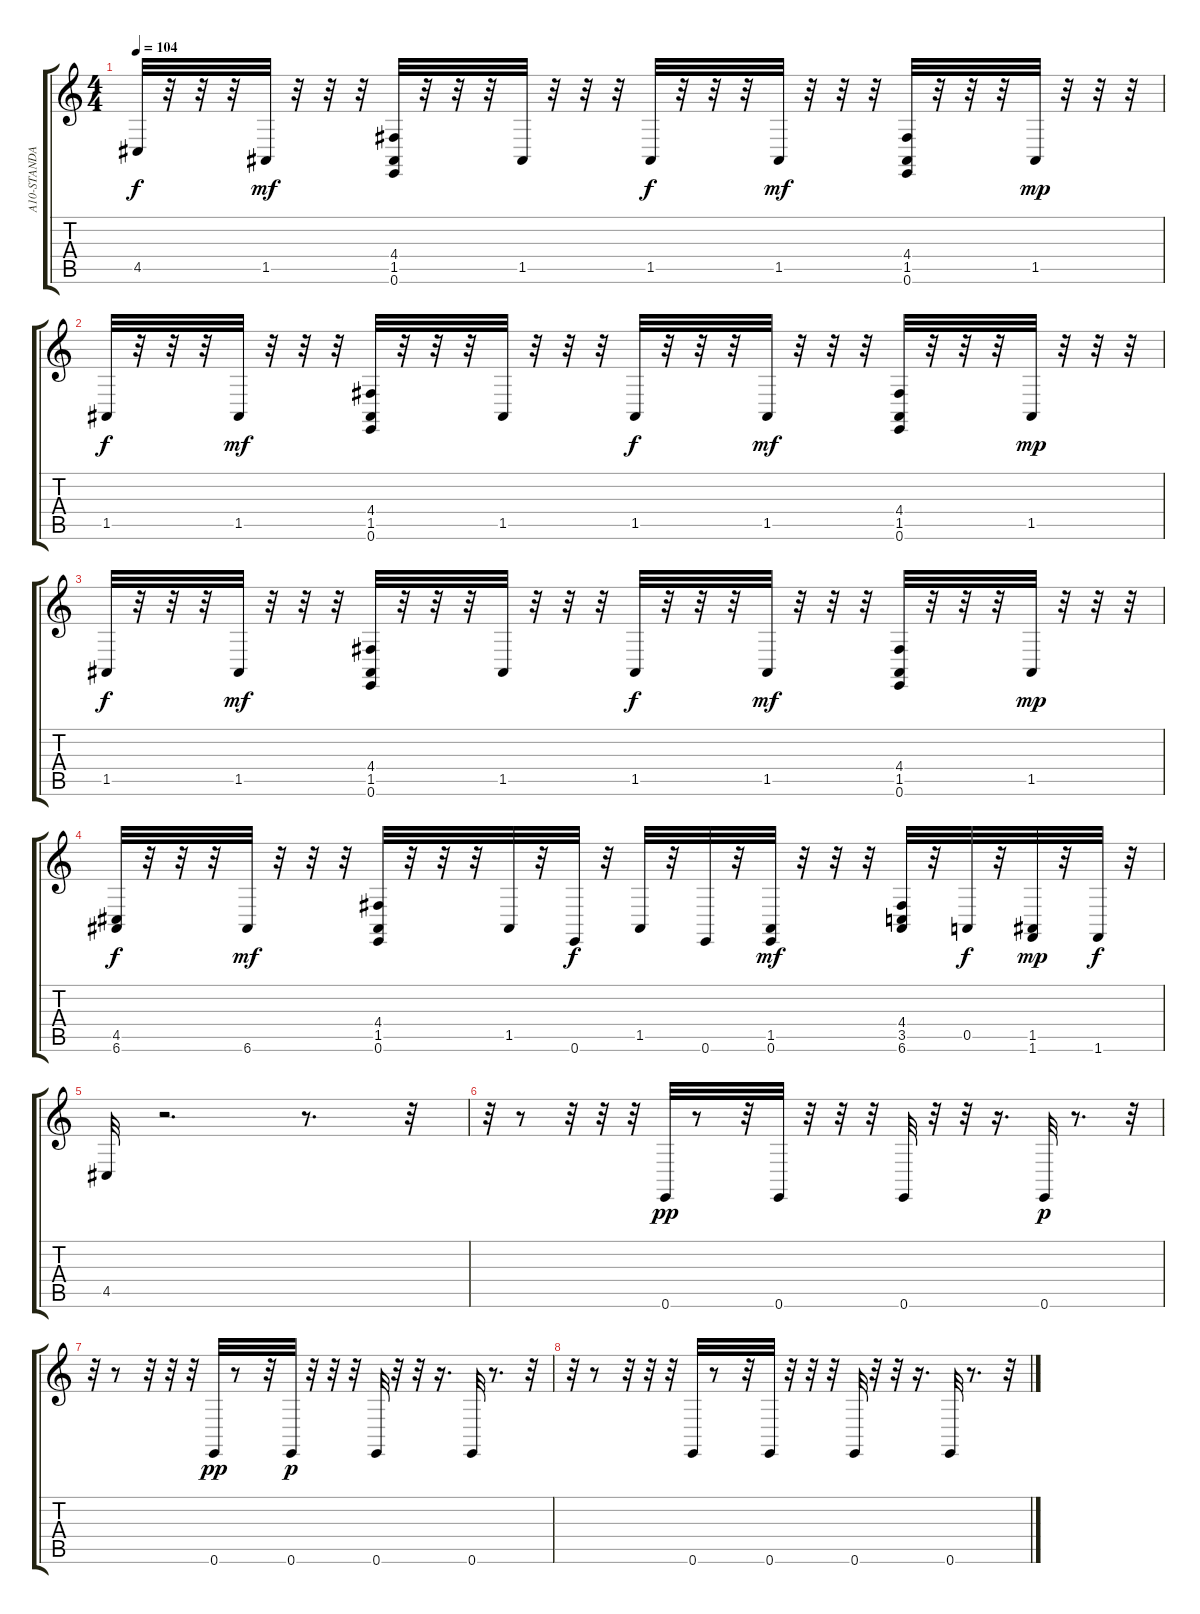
\track ("A10-STANDARD 1  " "A10-STANDA") {instrument acousticgrandpiano}
\staff {score tabs}
\tuning (E4 B3 G3 D3 A2 E2) {hide}
\ts (4 4)
\tempo 104
\clef g2
\ks c
4.5.32{dy f} r.32 r.32 r.32 1.5.32{dy mf} r.32 r.32 r.32 (4.4 1.5 0.6).32 r.32 r.32 r.32 1.5.32 r.32 r.32 r.32 1.5.32{dy f} r.32 r.32 r.32 1.5.32{dy mf} r.32 r.32 r.32 (4.4 1.5 0.6).32 r.32 r.32 r.32 1.5.32{dy mp} r.32 r.32 r.32 |
1.5.32{dy f} r.32 r.32 r.32 1.5.32{dy mf} r.32 r.32 r.32 (4.4 1.5 0.6).32 r.32 r.32 r.32 1.5.32 r.32 r.32 r.32 1.5.32{dy f} r.32 r.32 r.32 1.5.32{dy mf} r.32 r.32 r.32 (4.4 1.5 0.6).32 r.32 r.32 r.32 1.5.32{dy mp} r.32 r.32 r.32 |
1.5.32{dy f} r.32 r.32 r.32 1.5.32{dy mf} r.32 r.32 r.32 (4.4 1.5 0.6).32 r.32 r.32 r.32 1.5.32 r.32 r.32 r.32 1.5.32{dy f} r.32 r.32 r.32 1.5.32{dy mf} r.32 r.32 r.32 (4.4 1.5 0.6).32 r.32 r.32 r.32 1.5.32{dy mp} r.32 r.32 r.32 |
(4.5 6.6).32{dy f} r.32 r.32 r.32 6.6.32{dy mf} r.32 r.32 r.32 (4.4 1.5 0.6).32 r.32 r.32 r.32 1.5.32 r.32 0.6.32{dy f} r.32 1.5.32 r.32 0.6.32 r.32 (1.5 0.6).32{dy mf} r.32 r.32 r.32 (4.4 3.5 6.6).32 r.32 0.5.32{dy f} r.32 (1.5 1.6).32{dy mp} r.32 1.6.32{dy f} r.32 |
4.5.32 r.2{d} r.8{d} r.32 |
r.32 r.8 r.32 r.32 r.32 0.6.32{dy pp} r.8 r.32 0.6.32 r.32 r.32 r.32 0.6.32 r.32 r.32 r.16{d} 0.6.32{dy p} r.8{d} r.32 |
r.32 r.8 r.32 r.32 r.32 0.6.32{dy pp} r.8 r.32 0.6.32{dy p} r.32 r.32 r.32 0.6.32 r.32 r.32 r.16{d} 0.6.32 r.8{d} r.32 |
r.32 r.8 r.32 r.32 r.32 0.6.32 r.8 r.32 0.6.32 r.32 r.32 r.32 0.6.32 r.32 r.32 r.16{d} 0.6.32 r.8{d} r.32
